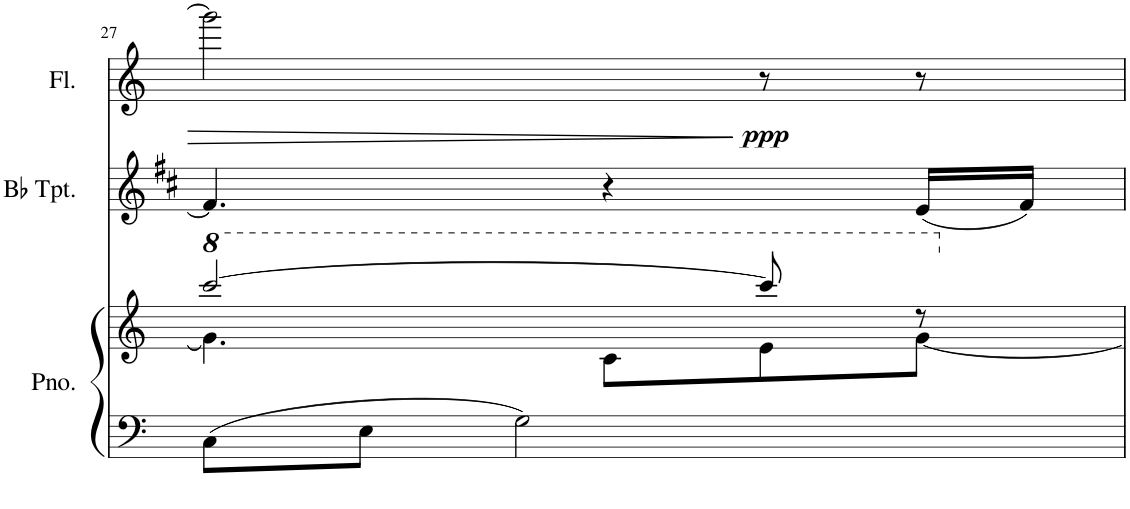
**kern	**kern	**kern	**kern	**dynam
*part3	*part3	*part2	*part1	*part1
*staff4	*staff3	*staff2	*staff1	*staff1
*I"Piano	*	*I"Bb Trumpet	*I"Flute	*
*I'Pno.	*	*I'Bb Tpt.	*I'Fl.	*
!!LO:PB:g=z
*clefF4	*clefG2	*clefG2	*clefG2	*
*	*	*Trd1c2	*	*
*k[]	*k[]	*k[f#c#]	*k[]	*
*M6/8	*M6/8	*M6/8	*M6/8	*
*	*8va	*	*	*
=27	=27	=27	=27	=27
*	*^	*	*	*
8C\L	[2cccc/	4.gg\]	4.f#/]	2ggg\]	.
8E\J	.	.	.	.	.
2G\	.	.	.	.	.
.	.	8cc\L	4r	.	.
!	!	!	!	!	!LO:DY:b
.	8cccc/]	8ee\	.	8r	ppp
.	8r	[8gg\J	(<16e/LL	8r	.
.	.	.	16f#/JJ)	.	.
*	*v	*v	*	*	*
*	*X8va	*	*	*
=	=	=	=	=
*-	*-	*-	*-	*-
